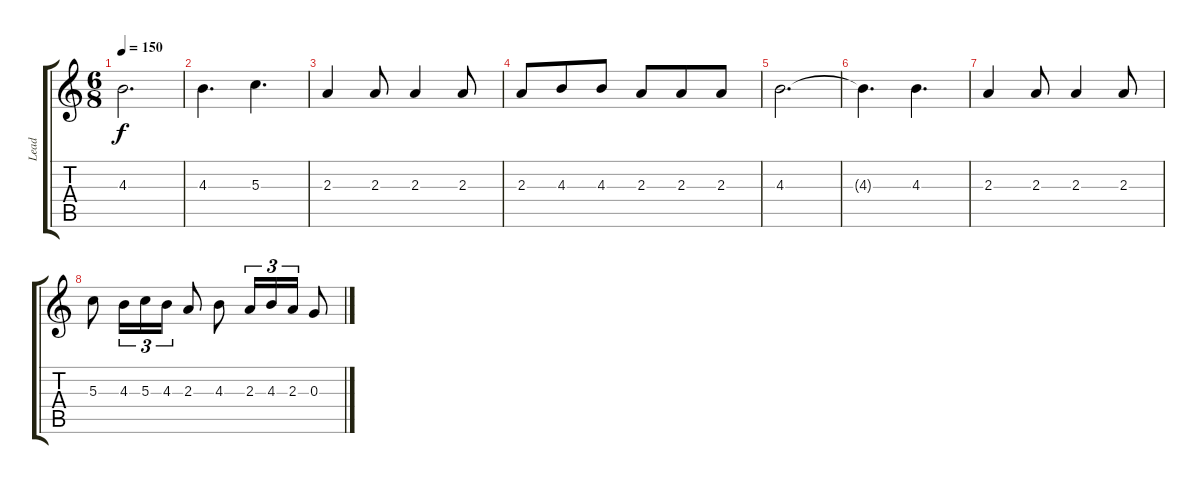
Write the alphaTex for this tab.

\track ("Lead" "Lead") {instrument distortionguitar}
\staff {score tabs}
\tuning (E4 B3 G3 D3 A2 E2) {hide}
\ts (6 8)
\tempo 150
\clef g2
\ks c
4.3.2{d dy f} |
4.3.4{d} 5.3.4{d} |
2.3.4 2.3.8 2.3.4 2.3.8 |
2.3.8 4.3.8 4.3.8 2.3.8 2.3.8 2.3.8 |
4.3.2{d} |
4.3{t}.4{d} 4.3.4{d} |
2.3.4 2.3.8 2.3.4 2.3.8 |
5.3.8 4.3.16{tu (3 2)} 5.3.16{tu (3 2)} 4.3.16{tu (3 2)} 2.3.8 4.3.8 2.3.16{tu (3 2)} 4.3.16{tu (3 2)} 2.3.16{tu (3 2)} 0.3.8
